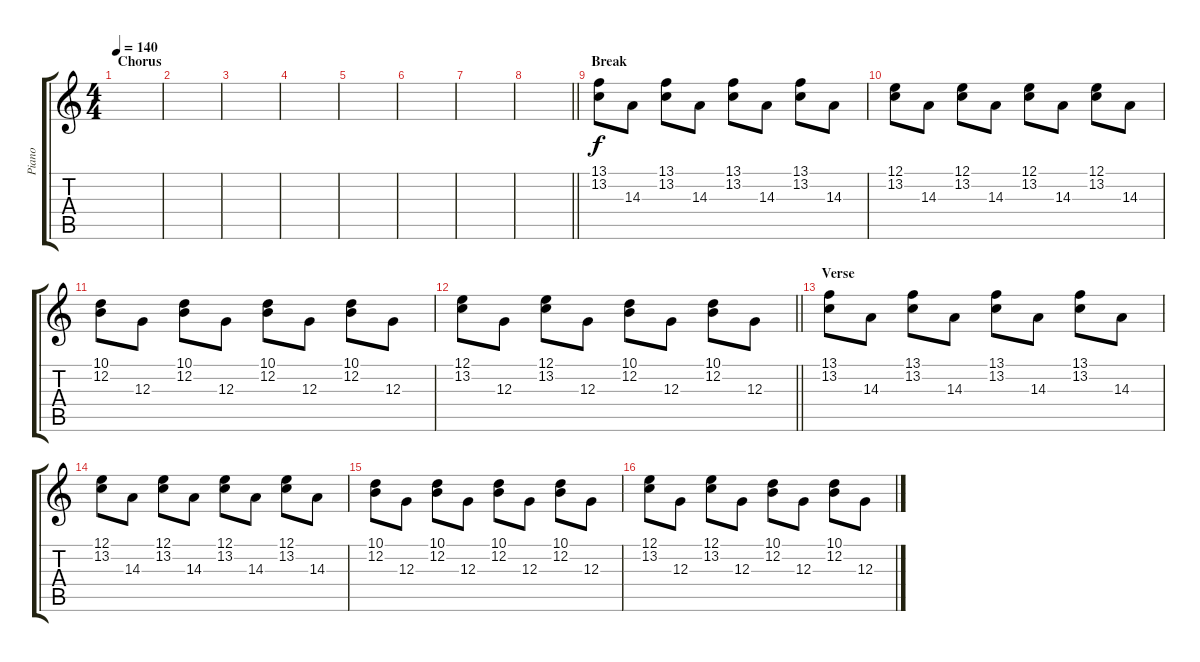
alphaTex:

\track ("Piano" "Piano") {instrument acousticgrandpiano}
\staff {score tabs}
\tuning (E4 B3 G3 D3 A2 E2) {hide}
\ts (4 4)
\section ("" "Chorus")
\tempo 140
\clef g2
\ks c
|
|
|
|
|
|
|
\barLineRight lightlight
|
\section ("" "Break")
(13.1 13.2).8 14.3.8 (13.1 13.2).8 14.3.8 (13.1 13.2).8 14.3.8 (13.1 13.2).8 14.3.8 |
(12.1 13.2).8 14.3.8 (12.1 13.2).8 14.3.8 (12.1 13.2).8 14.3.8 (12.1 13.2).8 14.3.8 |
(10.1 12.2).8 12.3.8 (10.1 12.2).8 12.3.8 (10.1 12.2).8 12.3.8 (10.1 12.2).8 12.3.8 |
\barLineRight lightlight
(12.1 13.2).8 12.3.8 (12.1 13.2).8 12.3.8 (10.1 12.2).8 12.3.8 (10.1 12.2).8 12.3.8 |
\section ("" "Verse")
(13.1 13.2).8 14.3.8 (13.1 13.2).8 14.3.8 (13.1 13.2).8 14.3.8 (13.1 13.2).8 14.3.8 |
(12.1 13.2).8 14.3.8 (12.1 13.2).8 14.3.8 (12.1 13.2).8 14.3.8 (12.1 13.2).8 14.3.8 |
(10.1 12.2).8 12.3.8 (10.1 12.2).8 12.3.8 (10.1 12.2).8 12.3.8 (10.1 12.2).8 12.3.8 |
(12.1 13.2).8 12.3.8 (12.1 13.2).8 12.3.8 (10.1 12.2).8 12.3.8 (10.1 12.2).8 12.3.8
